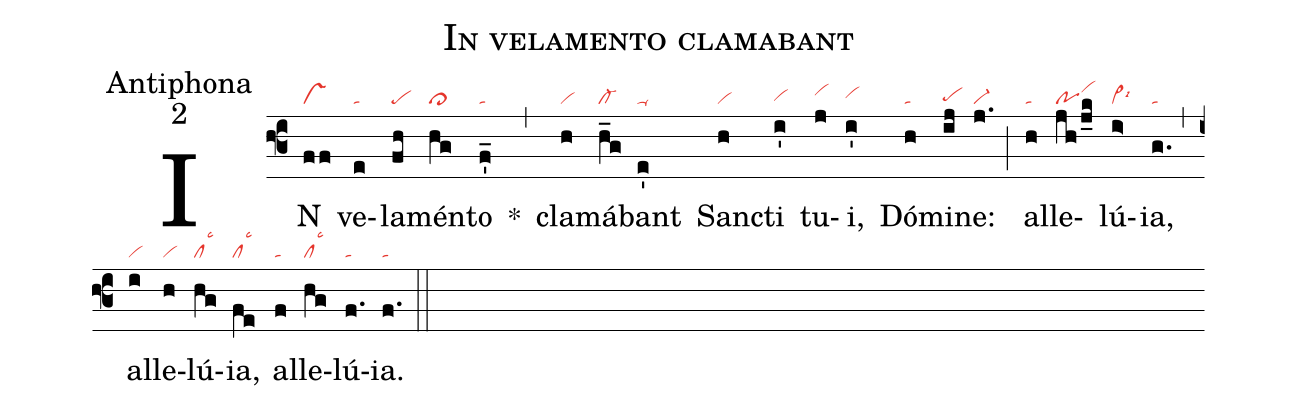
name: In velamento clamabant;
office-part: Antiphona;
mode: 2;
nabc-lines: 1;
%%
(f3)
IN(ff|vs) ve(e|ta)la(fh|pe)mén(hg|cl>)to(f'_|ta) *(,)
cla(h|vi)má(h_g|cl-)bant(e'|ta-) Sanc(h|vi)ti(i'|vihg) tu(j|vihi)i,(i'|vihh) Dó(h|ta)mi(ij|pehg)ne:(j.|vi-) (;)
al(h|ta)le(jh/j_k|povihj)lú(i>|vi>lsi6)ia,(g.|ta) (,)
al(i|vi)le(h|vi)lú(hg|cllsc3)ia,(fe|cllsc3) al(f|ta)le(hg|cllsc3)lú(f.|ta)ia.(f.|ta) (::)
